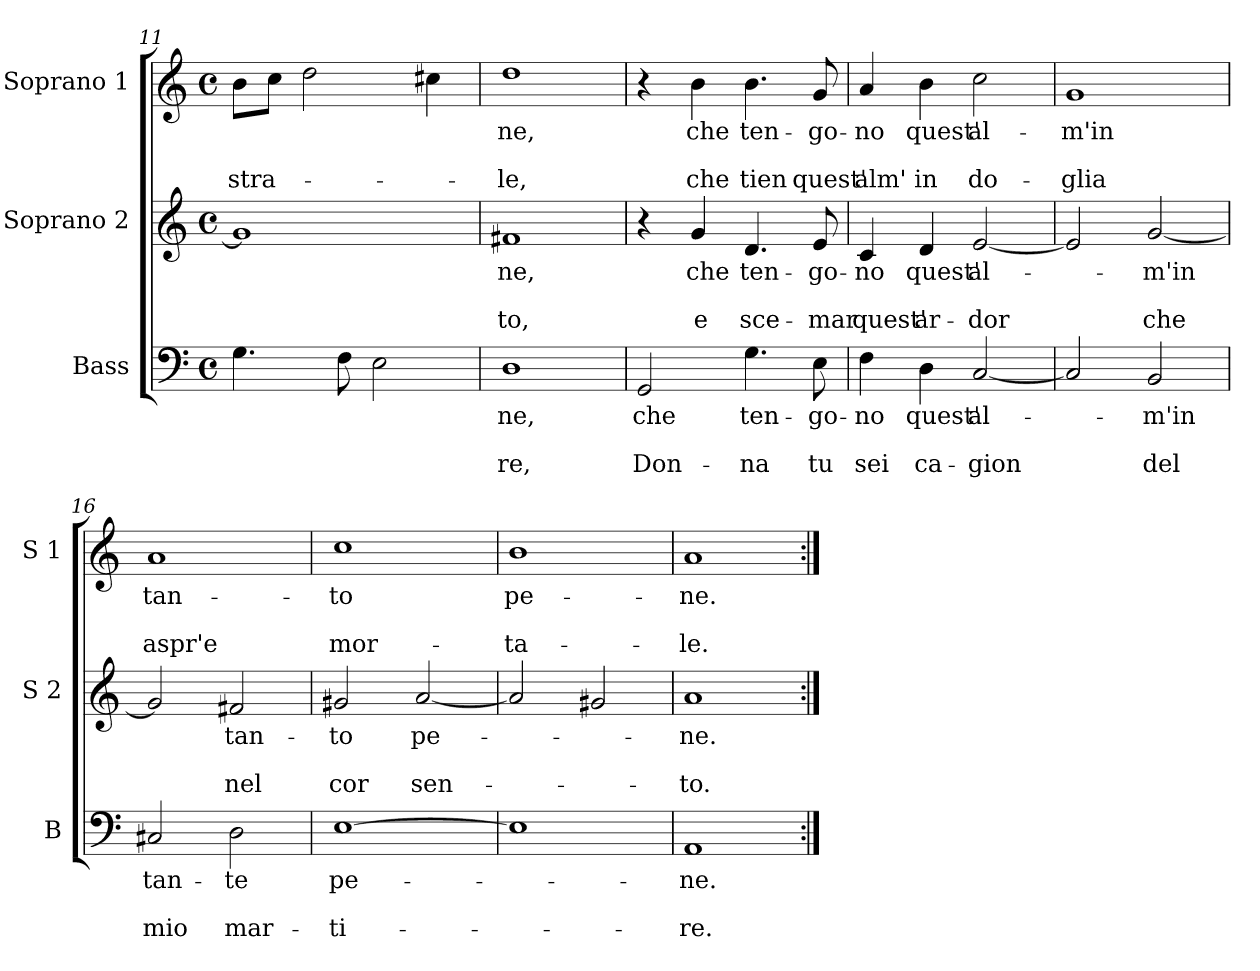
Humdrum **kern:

**kern	**text	**text	**text	**kern	**text	**text	**text	**kern	**text	**text	**text
*part3	*part3	*part3	*part3	*part2	*part2	*part2	*part2	*part1	*part1	*part1	*part1
*staff3	*staff3	*staff3	*staff3	*staff2	*staff2	*staff2	*staff2	*staff1	*staff1	*staff1	*staff1
*I"Bass	*	*	*	*I"Soprano 2	*	*	*	*I"Soprano 1	*	*	*
*I'B	*	*	*	*I'S 2	*	*	*	*I'S 1	*	*	*
*clefF4	*	*	*	*clefG2	*	*	*	*clefG2	*	*	*
*k[]	*	*	*	*k[]	*	*	*	*k[]	*	*	*
*C:	*	*	*	*C:	*	*	*	*C:	*	*	*
*M4/4	*	*	*	*M4/4	*	*	*	*M4/4	*	*	*
*met(c)	*	*	*	*met(c)	*	*	*	*met(c)	*	*	*
=11	=11	=11	=11	=11	=11	=11	=11	=11	=11	=11	=11
!	!	!	!	!	!	!	!	!	!	!	!LO:LY:b
4.G\	.	.	.	1g]	.	.	.	8b\L	.	.	stra-
.	.	.	.	.	.	.	.	8cc\J	.	.	.
.	.	.	.	.	.	.	.	2dd\	.	.	.
8F\	.	.	.	.	.	.	.	.	.	.	.
2E\	.	.	.	.	.	.	.	.	.	.	.
.	.	.	.	.	.	.	.	4cc#X\	.	.	.
=12	=12	=12	=12	=12	=12	=12	=12	=12	=12	=12	=12
!	!LO:LY:b	!	!LO:LY:b	!	!LO:LY:b	!	!LO:LY:b	!	!LO:LY:b	!	!LO:LY:b
1D	-ne,	.	-re,	1f#X	-ne,	.	-to,	1dd	-ne,	.	-le,
=13	=13	=13	=13	=13	=13	=13	=13	=13	=13	=13	=13
!	!LO:LY:b	!	!LO:LY:b	!	!	!	!	!	!	!	!
2GG/	che	.	Don-	4r	.	.	.	4r	.	.	.
!	!	!	!	!	!LO:LY:b	!	!LO:LY:b	!	!LO:LY:b	!	!LO:LY:b
.	.	.	.	4g/	che	.	e	4b\	che	.	che
!	!LO:LY:b	!	!LO:LY:b	!	!LO:LY:b	!	!LO:LY:b	!	!LO:LY:b	!	!LO:LY:b
4.G\	ten-	.	-na	4.d/	ten-	.	sce-	4.b\	ten-	.	tien
!	!LO:LY:b	!	!LO:LY:b	!	!LO:LY:b	!	!LO:LY:b	!	!LO:LY:b	!	!LO:LY:b
8E\	-go-	.	tu	8e/	-go-	.	-mar	8g/	-go-	.	quest'
=14	=14	=14	=14	=14	=14	=14	=14	=14	=14	=14	=14
!	!LO:LY:b	!	!LO:LY:b	!	!LO:LY:b	!	!LO:LY:b	!	!LO:LY:b	!	!LO:LY:b
4F\	-no	.	sei	4c/	-no	.	quest'	4a/	-no	.	alm'
!	!LO:LY:b	!	!LO:LY:b	!	!LO:LY:b	!	!LO:LY:b	!	!LO:LY:b	!	!LO:LY:b
4D\	quest'	.	ca-	4d/	quest'	.	ar-	4b\	quest'	.	in
!	!LO:LY:b	!	!LO:LY:b	!	!LO:LY:b	!	!LO:LY:b	!	!LO:LY:b	!	!LO:LY:b
[2C/	al-	.	-gion	[2e/	al-	.	-dor	2cc\	al-	.	do-
!!LO:LB:g=z
=15	=15	=15	=15	=15	=15	=15	=15	=15	=15	=15	=15
!	!	!	!	!	!	!	!	!	!LO:LY:b	!	!LO:LY:b
2C/]	.	.	.	2e/]	.	.	.	1g	-m'in	.	-glia
!	!LO:LY:b	!	!LO:LY:b	!	!LO:LY:b	!	!LO:LY:b	!	!	!	!
2BB/	-m'in	.	del	[2g/	-m'in	.	che	.	.	.	.
=16	=16	=16	=16	=16	=16	=16	=16	=16	=16	=16	=16
!	!LO:LY:b	!	!LO:LY:b	!	!	!	!	!	!LO:LY:b	!	!LO:LY:b
2C#X/	tan-	.	mio	2g/]	.	.	.	1a	tan-	.	aspr'e
!	!LO:LY:b	!	!LO:LY:b	!	!LO:LY:b	!	!LO:LY:b	!	!	!	!
2D\	-te	.	mar-	2f#X/	tan-	.	nel	.	.	.	.
=17	=17	=17	=17	=17	=17	=17	=17	=17	=17	=17	=17
!	!LO:LY:b	!	!LO:LY:b	!	!LO:LY:b	!	!LO:LY:b	!	!LO:LY:b	!	!LO:LY:b
[1E	pe-	.	-ti-	2g#X/	-to	.	cor	1cc	-to	.	mor-
!	!	!	!	!	!LO:LY:b	!	!LO:LY:b	!	!	!	!
.	.	.	.	[2a/	pe-	.	sen-	.	.	.	.
=18	=18	=18	=18	=18	=18	=18	=18	=18	=18	=18	=18
!	!	!	!	!	!	!	!	!	!LO:LY:b	!	!LO:LY:b
1E]	.	.	.	2a/]	.	.	.	1b	pe-	.	-ta-
.	.	.	.	2g#X/	.	.	.	.	.	.	.
=19	=19	=19	=19	=19	=19	=19	=19	=19	=19	=19	=19
!	!LO:LY:b	!	!LO:LY:b	!	!LO:LY:b	!	!LO:LY:b	!	!LO:LY:b	!	!LO:LY:b
1AA	-ne.	.	-re.	1a	-ne.	.	-to.	1a	-ne.	.	-le.
=:|!	=:|!	=:|!	=:|!	=:|!	=:|!	=:|!	=:|!	=:|!	=:|!	=:|!	=:|!
*-	*-	*-	*-	*-	*-	*-	*-	*-	*-	*-	*-
